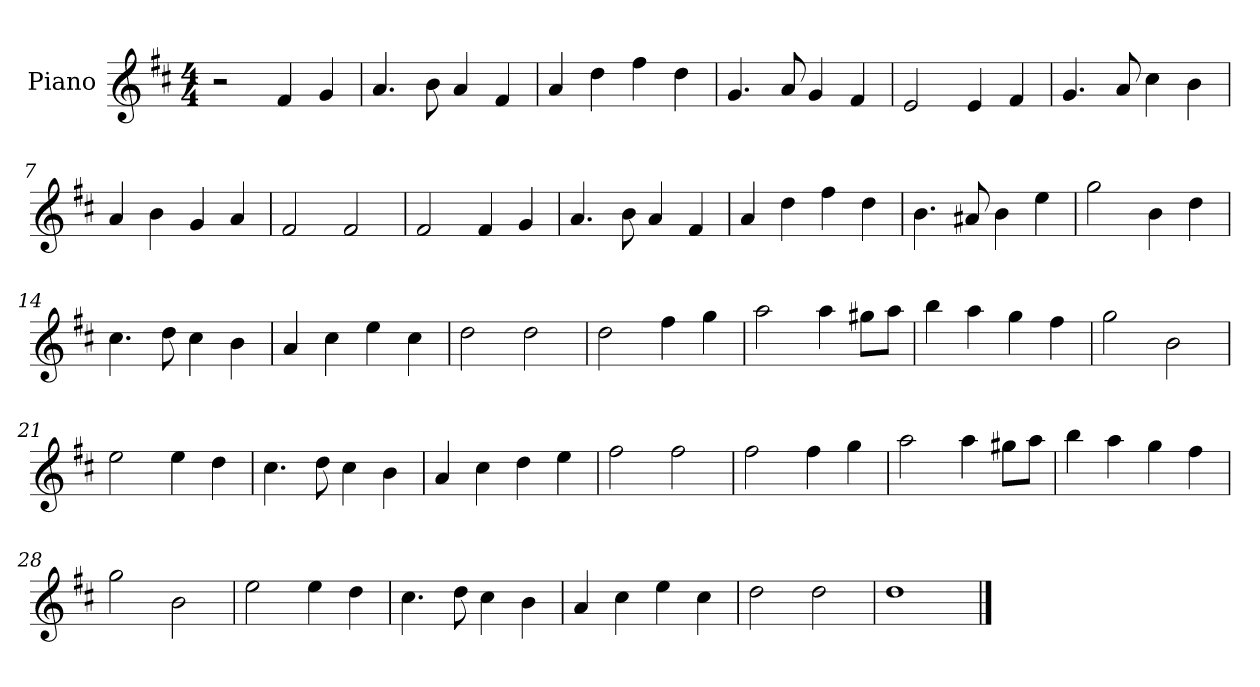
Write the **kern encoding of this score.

**kern
*part1
*staff1
*I"Piano
*I'Pno
*clefG2
*k[f#c#]
*M4/4
=1
2r
4f#/
4g/
=2
4.a/
8b\
4a/
4f#/
=3
4a/
4dd\
4ff#\
4dd\
=4
4.g/
8a/
4g/
4f#/
=5
2e/
4e/
4f#/
=6
4.g/
8a/
4cc#\
4b\
=7
4a/
4b\
4g/
4a/
=8
2f#/
2f#/
=9
2f#/
4f#/
4g/
=10
4.a/
8b\
4a/
4f#/
=11
4a/
4dd\
4ff#\
4dd\
=12
4.b\
8a#X/
4b\
4ee\
=13
2gg\
4b\
4dd\
=14
4.cc#\
8dd\
4cc#\
4b\
=15
4a/
4cc#\
4ee\
4cc#\
=16
2dd\
2dd\
=17
2dd\
4ff#\
4gg\
=18
2aa\
4aa\
8gg#X\L
8aa\J
=19
4bb\
4aa\
4gg\
4ff#\
=20
2gg\
2b\
=21
2ee\
4ee\
4dd\
=22
4.cc#\
8dd\
4cc#\
4b\
=23
4a/
4cc#\
4dd\
4ee\
=24
2ff#\
2ff#\
=25
2ff#\
4ff#\
4gg\
=26
2aa\
4aa\
8gg#X\L
8aa\J
=27
4bb\
4aa\
4gg\
4ff#\
=28
2gg\
2b\
=29
2ee\
4ee\
4dd\
=30
4.cc#\
8dd\
4cc#\
4b\
=31
4a/
4cc#\
4ee\
4cc#\
=32
2dd\
2dd\
=33
1dd
==
*-
